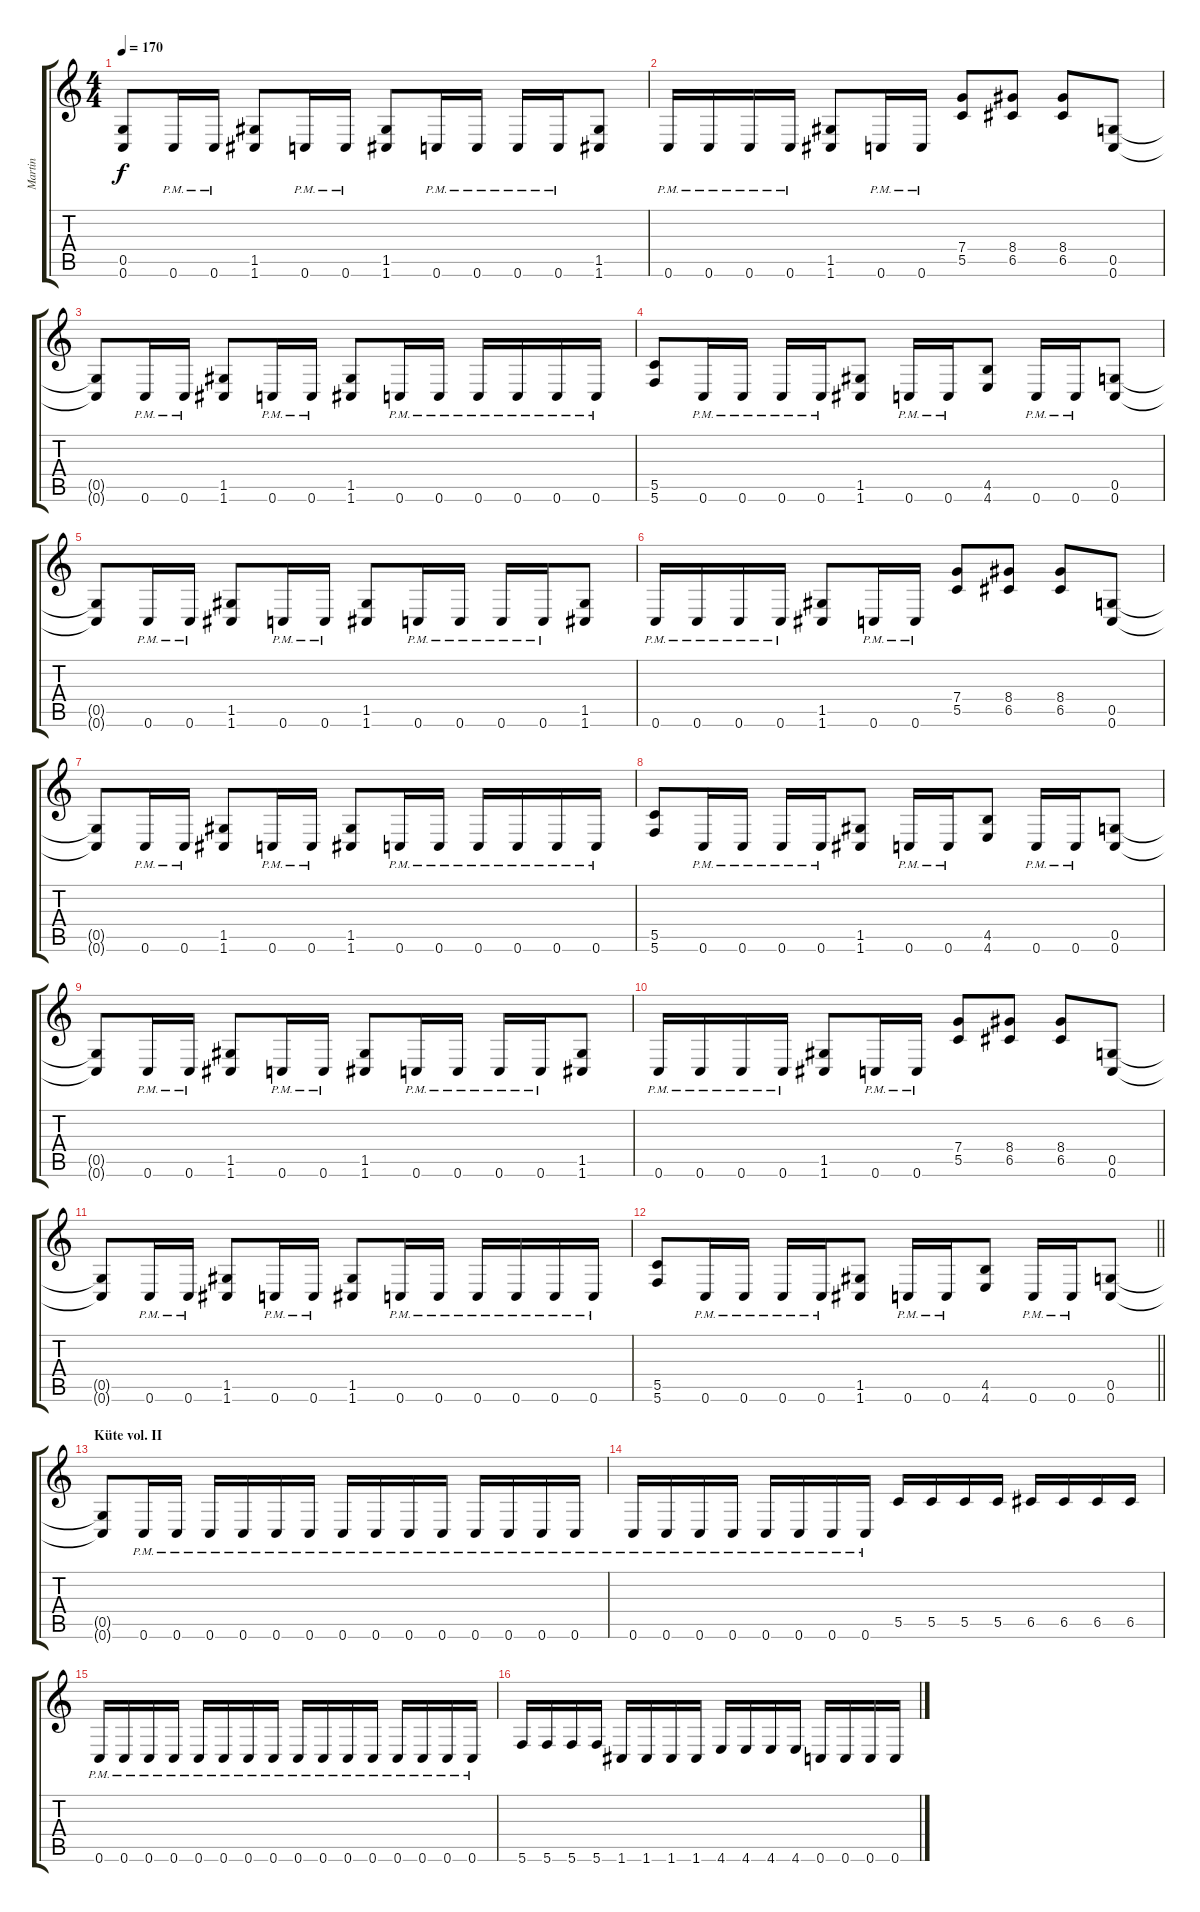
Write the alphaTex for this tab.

\track ("Martin" "Martin") {instrument overdrivenguitar}
\staff {score tabs}
\tuning (D4 A3 F3 C3 G2 C2) {hide}
\ts (4 4)
\tempo 170
\clef g2
\ks c
(0.5{t} 0.6{t}).8{dy f} 0.6{pm}.16 0.6{pm}.16 (1.5 1.6).8 0.6{pm}.16 0.6{pm}.16 (1.5 1.6).8 0.6{pm}.16 0.6{pm}.16 0.6{pm}.16 0.6{pm}.16 (1.5 1.6).8 |
0.6{pm}.16 0.6{pm}.16 0.6{pm}.16 0.6{pm}.16 (1.5 1.6).8 0.6{pm}.16 0.6{pm}.16 (7.4 5.5).8 (8.4 6.5).8 (8.4 6.5).8 (0.5 0.6).8 |
(0.5{t} 0.6{t}).8 0.6{pm}.16 0.6{pm}.16 (1.5 1.6).8 0.6{pm}.16 0.6{pm}.16 (1.5 1.6).8 0.6{pm}.16 0.6{pm}.16 0.6{pm}.16 0.6{pm}.16 0.6{pm}.16 0.6{pm}.16 |
(5.5 5.6).8 0.6{pm}.16 0.6{pm}.16 0.6{pm}.16 0.6{pm}.16 (1.5 1.6).8 0.6{pm}.16 0.6{pm}.16 (4.5 4.6).8 0.6{pm}.16 0.6{pm}.16 (0.5 0.6).8 |
(0.5{t} 0.6{t}).8 0.6{pm}.16 0.6{pm}.16 (1.5 1.6).8 0.6{pm}.16 0.6{pm}.16 (1.5 1.6).8 0.6{pm}.16 0.6{pm}.16 0.6{pm}.16 0.6{pm}.16 (1.5 1.6).8 |
0.6{pm}.16 0.6{pm}.16 0.6{pm}.16 0.6{pm}.16 (1.5 1.6).8 0.6{pm}.16 0.6{pm}.16 (7.4 5.5).8 (8.4 6.5).8 (8.4 6.5).8 (0.5 0.6).8 |
(0.5{t} 0.6{t}).8 0.6{pm}.16 0.6{pm}.16 (1.5 1.6).8 0.6{pm}.16 0.6{pm}.16 (1.5 1.6).8 0.6{pm}.16 0.6{pm}.16 0.6{pm}.16 0.6{pm}.16 0.6{pm}.16 0.6{pm}.16 |
(5.5 5.6).8 0.6{pm}.16 0.6{pm}.16 0.6{pm}.16 0.6{pm}.16 (1.5 1.6).8 0.6{pm}.16 0.6{pm}.16 (4.5 4.6).8 0.6{pm}.16 0.6{pm}.16 (0.5 0.6).8 |
(0.5{t} 0.6{t}).8 0.6{pm}.16 0.6{pm}.16 (1.5 1.6).8 0.6{pm}.16 0.6{pm}.16 (1.5 1.6).8 0.6{pm}.16 0.6{pm}.16 0.6{pm}.16 0.6{pm}.16 (1.5 1.6).8 |
0.6{pm}.16 0.6{pm}.16 0.6{pm}.16 0.6{pm}.16 (1.5 1.6).8 0.6{pm}.16 0.6{pm}.16 (7.4 5.5).8 (8.4 6.5).8 (8.4 6.5).8 (0.5 0.6).8 |
(0.5{t} 0.6{t}).8 0.6{pm}.16 0.6{pm}.16 (1.5 1.6).8 0.6{pm}.16 0.6{pm}.16 (1.5 1.6).8 0.6{pm}.16 0.6{pm}.16 0.6{pm}.16 0.6{pm}.16 0.6{pm}.16 0.6{pm}.16 |
\barLineRight lightlight
(5.5 5.6).8 0.6{pm}.16 0.6{pm}.16 0.6{pm}.16 0.6{pm}.16 (1.5 1.6).8 0.6{pm}.16 0.6{pm}.16 (4.5 4.6).8 0.6{pm}.16 0.6{pm}.16 (0.5 0.6).8 |
\section ("" "Küte vol. II")
(0.5{t} 0.6{t}).8 0.6{pm}.16 0.6{pm}.16 0.6{pm}.16 0.6{pm}.16 0.6{pm}.16 0.6{pm}.16 0.6{pm}.16 0.6{pm}.16 0.6{pm}.16 0.6{pm}.16 0.6{pm}.16 0.6{pm}.16 0.6{pm}.16 0.6{pm}.16 |
0.6{pm}.16 0.6{pm}.16 0.6{pm}.16 0.6{pm}.16 0.6{pm}.16 0.6{pm}.16 0.6{pm}.16 0.6{pm}.16 5.5.16 5.5.16 5.5.16 5.5.16 6.5.16 6.5.16 6.5.16 6.5.16 |
0.6{pm}.16 0.6{pm}.16 0.6{pm}.16 0.6{pm}.16 0.6{pm}.16 0.6{pm}.16 0.6{pm}.16 0.6{pm}.16 0.6{pm}.16 0.6{pm}.16 0.6{pm}.16 0.6{pm}.16 0.6{pm}.16 0.6{pm}.16 0.6{pm}.16 0.6{pm}.16 |
5.6.16 5.6.16 5.6.16 5.6.16 1.6.16 1.6.16 1.6.16 1.6.16 4.6.16 4.6.16 4.6.16 4.6.16 0.6.16 0.6.16 0.6.16 0.6.16
